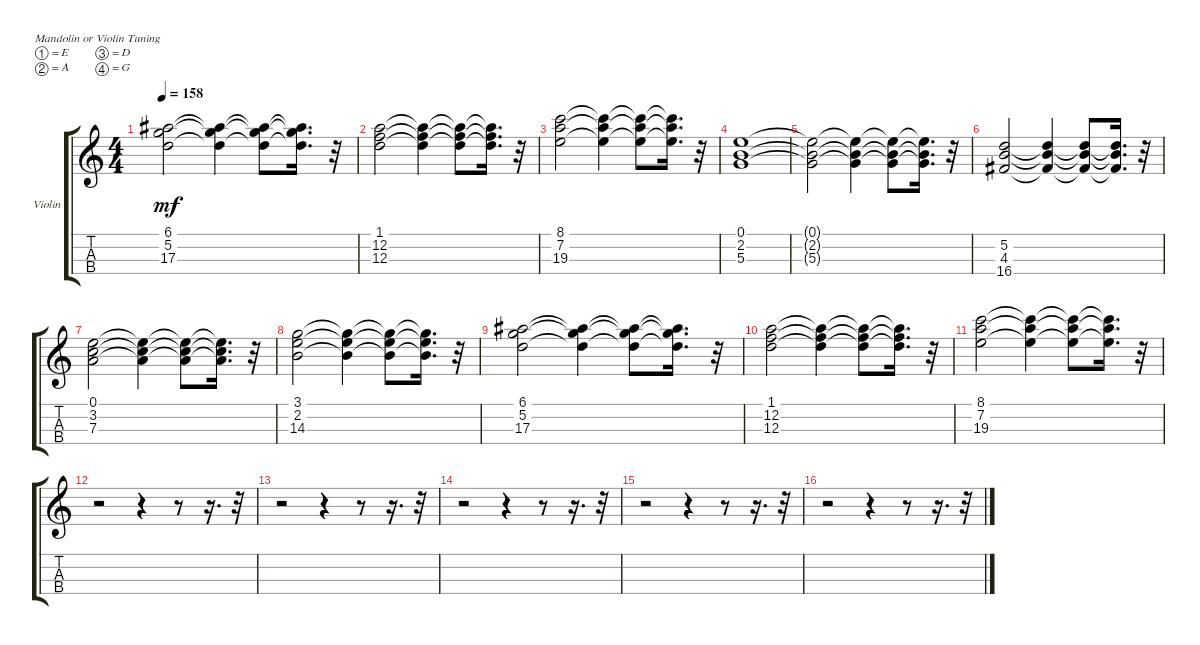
\bracketExtendMode groupsimilarinstruments
\firstSystemTrackNameOrientation horizontal
\otherSystemsTrackNameOrientation horizontal
\track ("" "Violin") {instrument violin}
\staff {score tabs}
\tuning (E5 A4 D4 G3)
\ts (4 4)
\tempo 158
\clef g2
\ks c
(6.1 5.2 17.3).2{dy mf} (6.1{t} 5.2{t} 17.3{t}).4 (6.1{t} 5.2{t} 17.3{t}).8 (6.1{t} 5.2{t} 17.3{t}).16{d} r.32 |
(1.1 12.2 12.3).2 (1.1{t} 12.2{t} 12.3{t}).4 (1.1{t} 12.2{t} 12.3{t}).8 (1.1{t} 12.2{t} 12.3{t}).16{d} r.32 |
(8.1 7.2 19.3).2 (8.1{t} 7.2{t} 19.3{t}).4 (8.1{t} 7.2{t} 19.3{t}).8 (8.1{t} 7.2{t} 19.3{t}).16{d} r.32 |
(0.1 5.3 2.2).1 |
(0.1{t} 5.3{t} 2.2{t}).2 (0.1{t} 5.3{t} 2.2{t}).4 (0.1{t} 5.3{t} 2.2{t}).8 (0.1{t} 5.3{t} 2.2{t}).16{d} r.32 |
(5.2 4.3 16.4).2 (5.2{t} 4.3{t} 16.4{t}).4 (5.2{t} 4.3{t} 16.4{t}).8 (5.2{t} 4.3{t} 16.4{t}).16{d} r.32 |
(0.1 3.2 7.3).2 (0.1{t} 3.2{t} 7.3{t}).4 (0.1{t} 3.2{t} 7.3{t}).8 (0.1{t} 3.2{t} 7.3{t}).16{d} r.32 |
(2.2 3.1 14.3).2 (2.2{t} 3.1{t} 14.3{t}).4 (2.2{t} 3.1{t} 14.3{t}).8 (2.2{t} 3.1{t} 14.3{t}).16{d} r.32 |
(6.1 5.2 17.3).2 (6.1{t} 5.2{t} 17.3{t}).4 (6.1{t} 5.2{t} 17.3{t}).8 (6.1{t} 5.2{t} 17.3{t}).16{d} r.32 |
(1.1 12.2 12.3).2 (1.1{t} 12.2{t} 12.3{t}).4 (1.1{t} 12.2{t} 12.3{t}).8 (1.1{t} 12.2{t} 12.3{t}).16{d} r.32 |
(8.1 7.2 19.3).2 (8.1{t} 7.2{t} 19.3{t}).4 (8.1{t} 7.2{t} 19.3{t}).8 (8.1{t} 7.2{t} 19.3{t}).16{d} r.32 |
r.2 r.4 r.8 r.16{d} r.32 |
r.2 r.4 r.8 r.16{d} r.32 |
r.2 r.4 r.8 r.16{d} r.32 |
r.2 r.4 r.8 r.16{d} r.32 |
r.2 r.4 r.8 r.16{d} r.32
